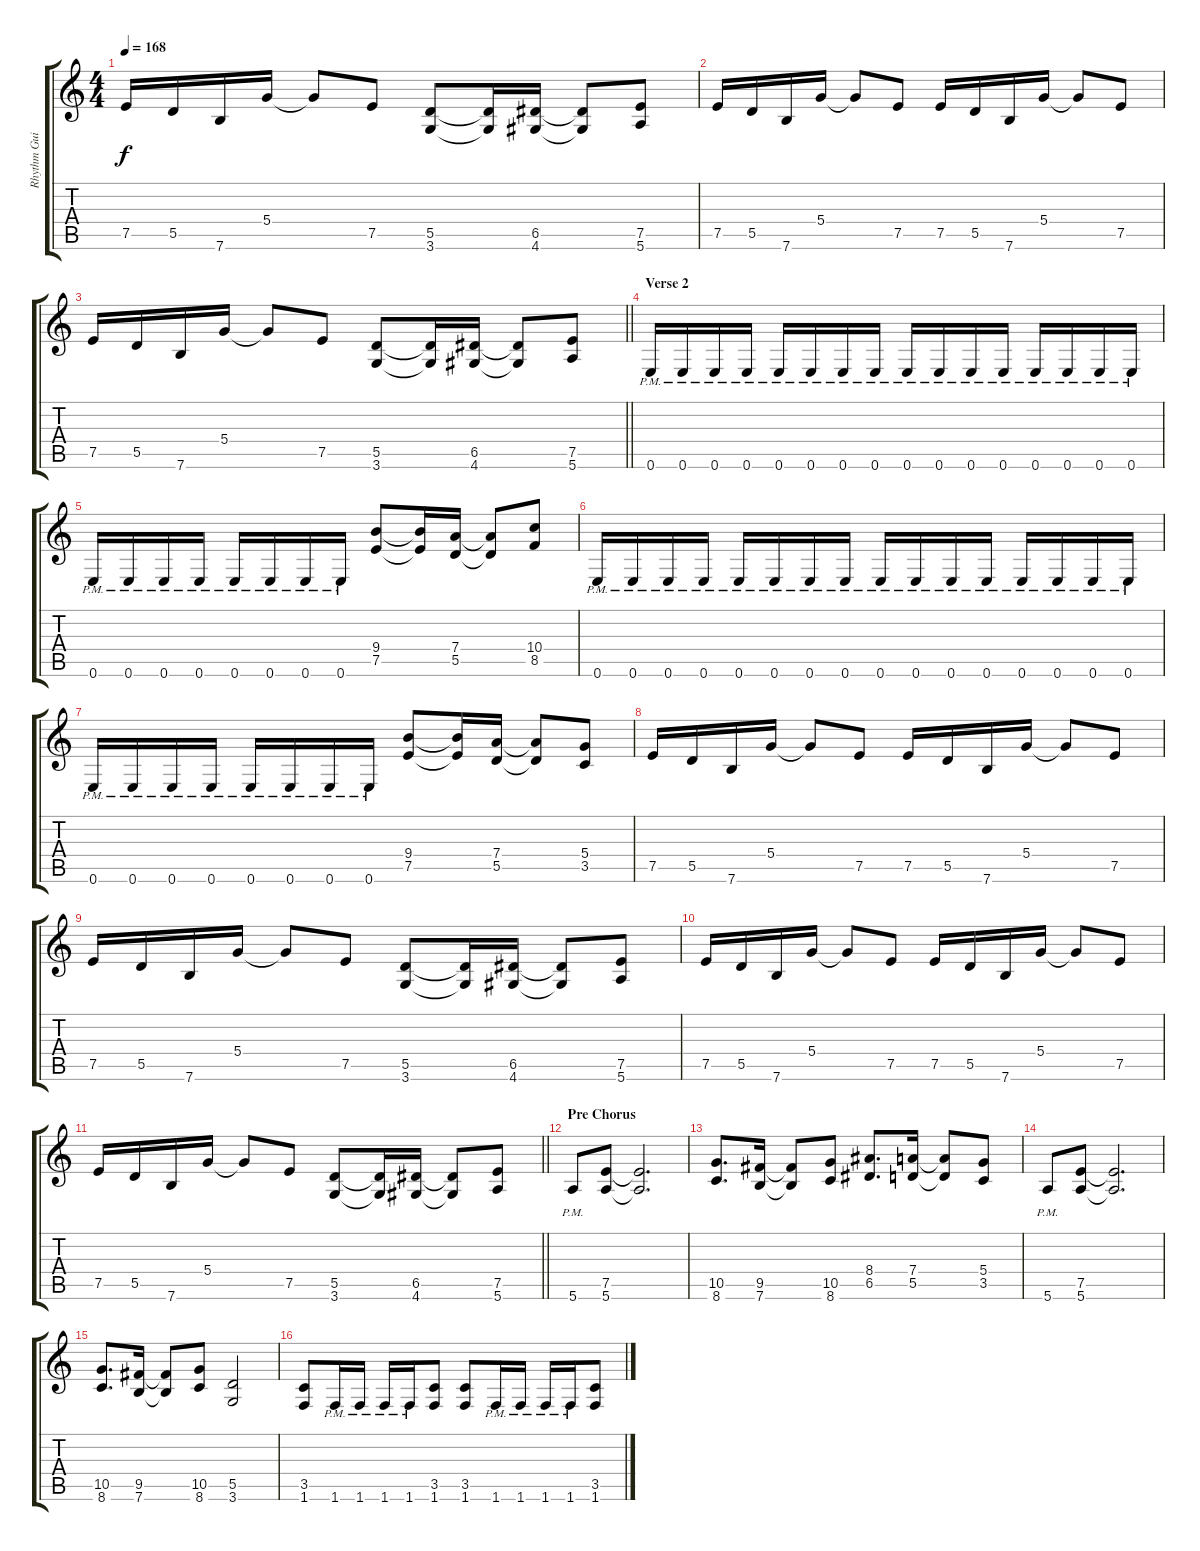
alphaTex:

\track ("Rhythm Guitar 2" "Rhythm Gui") {instrument distortionguitar}
\staff {score tabs}
\tuning (E4 B3 G3 D3 A2 E2) {hide}
\ts (4 4)
\tempo 168
\clef g2
\ks c
7.5.16{dy f} 5.5.16 7.6.16 5.4.16 5.4{t}.8 7.5.8 (5.5 3.6).8 (5.5{t} 3.6{t}).16 (6.5 4.6).16 (6.5{t} 4.6{t}).8 (7.5 5.6).8 |
7.5.16 5.5.16 7.6.16 5.4.16 5.4{t}.8 7.5.8 7.5.16 5.5.16 7.6.16 5.4.16 5.4{t}.8 7.5.8 |
\barLineRight lightlight
7.5.16 5.5.16 7.6.16 5.4.16 5.4{t}.8 7.5.8 (5.5 3.6).8 (5.5{t} 3.6{t}).16 (6.5 4.6).16 (6.5{t} 4.6{t}).8 (7.5 5.6).8 |
\section ("" "Verse 2")
0.6{pm}.16 0.6{pm}.16 0.6{pm}.16 0.6{pm}.16 0.6{pm}.16 0.6{pm}.16 0.6{pm}.16 0.6{pm}.16 0.6{pm}.16 0.6{pm}.16 0.6{pm}.16 0.6{pm}.16 0.6{pm}.16 0.6{pm}.16 0.6{pm}.16 0.6{pm}.16 |
0.6{pm}.16 0.6{pm}.16 0.6{pm}.16 0.6{pm}.16 0.6{pm}.16 0.6{pm}.16 0.6{pm}.16 0.6{pm}.16 (9.4 7.5).8 (9.4{t} 7.5{t}).16 (7.4 5.5).16 (7.4{t} 5.5{t}).8 (10.4 8.5).8 |
0.6{pm}.16 0.6{pm}.16 0.6{pm}.16 0.6{pm}.16 0.6{pm}.16 0.6{pm}.16 0.6{pm}.16 0.6{pm}.16 0.6{pm}.16 0.6{pm}.16 0.6{pm}.16 0.6{pm}.16 0.6{pm}.16 0.6{pm}.16 0.6{pm}.16 0.6{pm}.16 |
0.6{pm}.16 0.6{pm}.16 0.6{pm}.16 0.6{pm}.16 0.6{pm}.16 0.6{pm}.16 0.6{pm}.16 0.6{pm}.16 (9.4 7.5).8 (9.4{t} 7.5{t}).16 (7.4 5.5).16 (7.4{t} 5.5{t}).8 (5.4 3.5).8 |
7.5.16 5.5.16 7.6.16 5.4.16 5.4{t}.8 7.5.8 7.5.16 5.5.16 7.6.16 5.4.16 5.4{t}.8 7.5.8 |
7.5.16 5.5.16 7.6.16 5.4.16 5.4{t}.8 7.5.8 (5.5 3.6).8 (5.5{t} 3.6{t}).16 (6.5 4.6).16 (6.5{t} 4.6{t}).8 (7.5 5.6).8 |
7.5.16 5.5.16 7.6.16 5.4.16 5.4{t}.8 7.5.8 7.5.16 5.5.16 7.6.16 5.4.16 5.4{t}.8 7.5.8 |
\barLineRight lightlight
7.5.16 5.5.16 7.6.16 5.4.16 5.4{t}.8 7.5.8 (5.5 3.6).8 (5.5{t} 3.6{t}).16 (6.5 4.6).16 (6.5{t} 4.6{t}).8 (7.5 5.6).8 |
\section ("" "Pre Chorus")
5.6{pm}.8 (7.5 5.6).8 (7.5{t} 5.6{t}).2{d} |
(10.5 8.6).8{d} (9.5 7.6).16 (9.5{t} 7.6{t}).8 (10.5 8.6).8 (8.4 6.5).8{d} (7.4 5.5).16 (7.4{t} 5.5{t}).8 (5.4 3.5).8 |
5.6{pm}.8 (7.5 5.6).8 (7.5{t} 5.6{t}).2{d} |
(10.5 8.6).8{d} (9.5 7.6).16 (9.5{t} 7.6{t}).8 (10.5 8.6).8 (5.5 3.6).2 |
(3.5 1.6).8 1.6{pm}.16 1.6{pm}.16 1.6{pm}.16 1.6{pm}.16 (3.5 1.6).8 (3.5 1.6).8 1.6{pm}.16 1.6{pm}.16 1.6{pm}.16 1.6{pm}.16 (3.5 1.6).8
